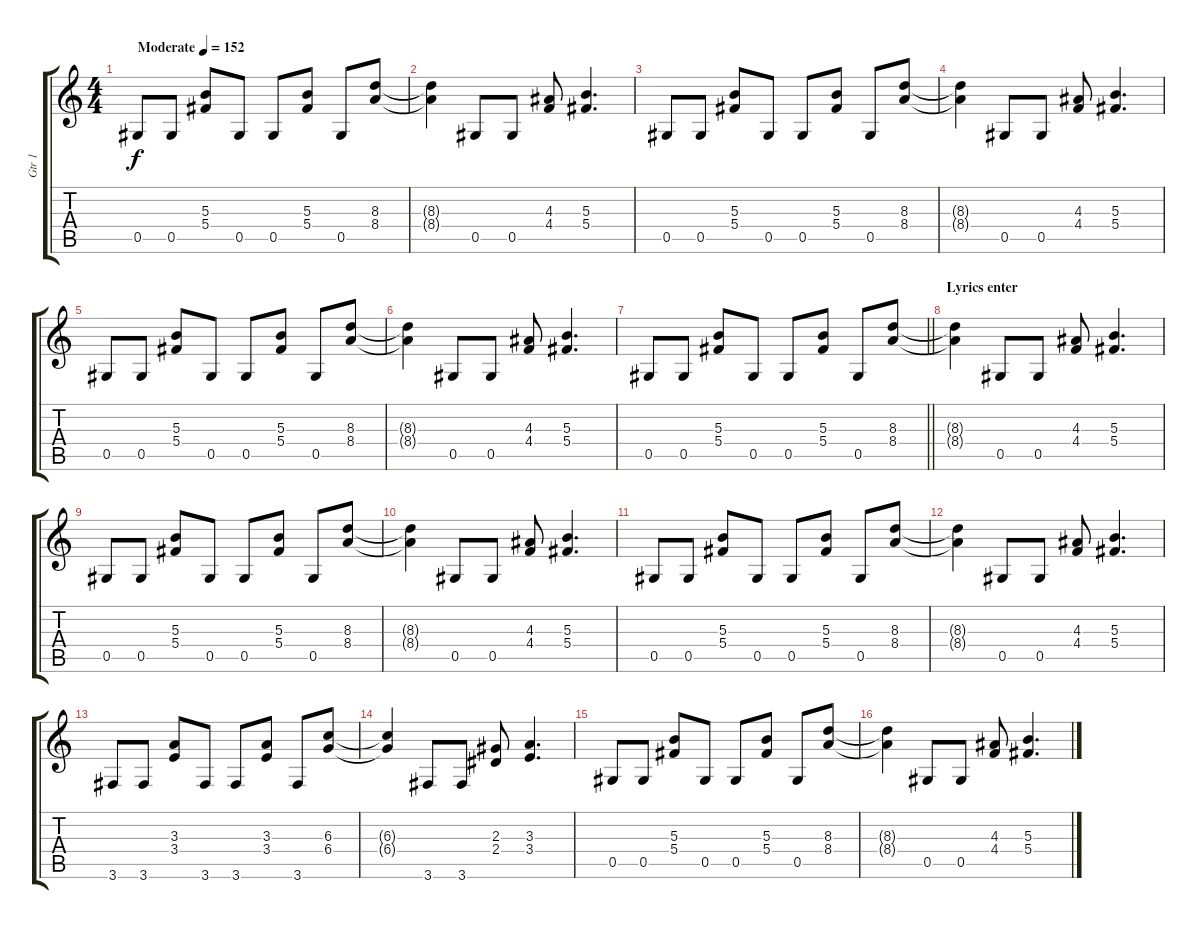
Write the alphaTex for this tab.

\track ("Gtr 1" "Gtr 1") {instrument overdrivenguitar}
\staff {score tabs}
\tuning (Eb4 Bb3 Gb3 Db3 Ab2 Eb2) {hide}
\ts (4 4)
\tempo (152 "Moderate")
\clef g2
\ks c
0.5.8{dy f instrument overdrivenguitar} 0.5.8 (5.3 5.4).8 0.5.8 0.5.8 (5.3 5.4).8 0.5.8 (8.3 8.4).8 |
(8.3{t} 8.4{t}).4 0.5.8 0.5.8 (4.3 4.4).8 (5.3 5.4).4{d} |
0.5.8 0.5.8 (5.3 5.4).8 0.5.8 0.5.8 (5.3 5.4).8 0.5.8 (8.3 8.4).8 |
(8.3{t} 8.4{t}).4 0.5.8 0.5.8 (4.3 4.4).8 (5.3 5.4).4{d} |
0.5.8 0.5.8 (5.3 5.4).8 0.5.8 0.5.8 (5.3 5.4).8 0.5.8 (8.3 8.4).8 |
(8.3{t} 8.4{t}).4 0.5.8 0.5.8 (4.3 4.4).8 (5.3 5.4).4{d} |
\barLineRight lightlight
0.5.8 0.5.8 (5.3 5.4).8 0.5.8 0.5.8 (5.3 5.4).8 0.5.8 (8.3 8.4).8 |
\section ("" "Lyrics enter")
(8.3{t} 8.4{t}).4 0.5.8 0.5.8 (4.3 4.4).8 (5.3 5.4).4{d} |
0.5.8 0.5.8 (5.3 5.4).8 0.5.8 0.5.8 (5.3 5.4).8 0.5.8 (8.3 8.4).8 |
(8.3{t} 8.4{t}).4 0.5.8 0.5.8 (4.3 4.4).8 (5.3 5.4).4{d} |
0.5.8 0.5.8 (5.3 5.4).8 0.5.8 0.5.8 (5.3 5.4).8 0.5.8 (8.3 8.4).8 |
(8.3{t} 8.4{t}).4 0.5.8 0.5.8 (4.3 4.4).8 (5.3 5.4).4{d} |
3.6.8 3.6.8 (3.3 3.4).8 3.6.8 3.6.8 (3.3 3.4).8 3.6.8 (6.3 6.4).8 |
(6.3{t} 6.4{t}).4 3.6.8 3.6.8 (2.3 2.4).8 (3.3 3.4).4{d} |
0.5.8 0.5.8 (5.3 5.4).8 0.5.8 0.5.8 (5.3 5.4).8 0.5.8 (8.3 8.4).8 |
(8.3{t} 8.4{t}).4 0.5.8 0.5.8 (4.3 4.4).8 (5.3 5.4).4{d}
